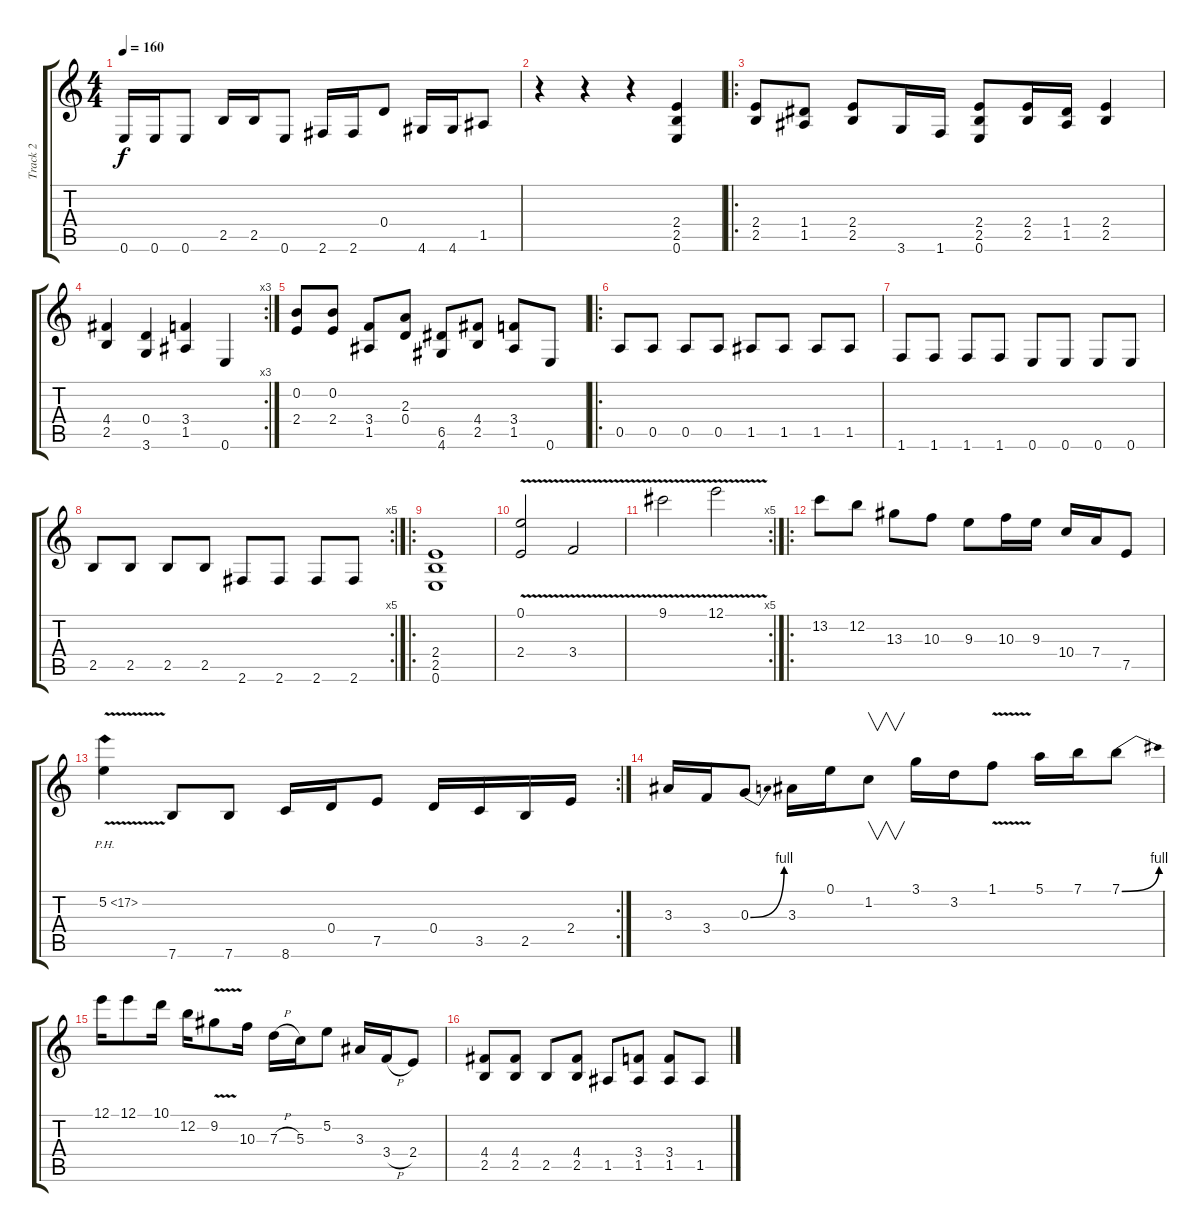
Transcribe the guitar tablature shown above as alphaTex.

\track ("Track 2" "Track 2") {instrument distortionguitar}
\staff {score tabs}
\tuning (E4 B3 G3 D3 A2 E2) {hide}
\ts (4 4)
\tempo 160
\clef g2
\ks c
0.6.16{dy f instrument distortionguitar} 0.6.16 0.6.8 2.5.16 2.5.16 0.6.8 2.6.16 2.6.16 0.4.8 4.6.16 4.6.16 1.5.8 |
r.4 r.4 r.4 (2.4 2.5 0.6).4 |
\ro
(2.4 2.5).8 (1.4 1.5).8 (2.4 2.5).8 3.6.16 1.6.16 (2.4 2.5 0.6).8 (2.4 2.5).16 (1.4 1.5).16 (2.4 2.5).4 |
\rc 3
(4.4 2.5).4 (0.4 3.6).4 (3.4 1.5).4 0.6.4 |
(0.2 2.4).8 (0.2 2.4).8 (3.4 1.5).8 (2.3 0.4).8 (6.5 4.6).8 (4.4 2.5).8 (3.4 1.5).8 0.6.8 |
\ro
0.5.8 0.5.8 0.5.8 0.5.8 1.5.8 1.5.8 1.5.8 1.5.8 |
1.6.8 1.6.8 1.6.8 1.6.8 0.6.8 0.6.8 0.6.8 0.6.8 |
\rc 5
2.5.8 2.5.8 2.5.8 2.5.8 2.6.8 2.6.8 2.6.8 2.6.8 |
\ro
(2.4 2.5 0.6).1 |
(0.1{v} 2.4).2 3.4{v}.2 |
\rc 5
9.1{v}.2 12.1{v}.2 |
\ro
13.2.8 12.2.8 13.3.8 10.3.8 9.3.8 10.3.16 9.3.16 10.4.16 7.4.16 7.5.8 |
\rc 2
5.2{ph 12 v}.4 7.6.8 7.6.8 8.6.16 0.4.16 7.5.8 0.4.16 3.5.16 2.5.16 2.4.16 |
3.3.16 3.4.16 0.3{be (bend 0 0 60 4)}.8 3.3.16 0.1.16 1.2.8{v} 3.1.16 3.2.16 1.1{v}.8 5.1.16 7.1.16 7.1{be (bend 0 0 60 4)}.8 |
12.1.16 12.1.8 10.1.16 12.2.16 9.2{v}.8 10.3.16 7.3{h}.16 5.3.16 5.2.8 3.3.16 3.4{h}.16 2.4.8 |
(4.4 2.5).8 (4.4 2.5).8 2.5.8 (4.4 2.5).8 1.5.8 (3.4 1.5).8 (3.4 1.5).8 1.5.8
